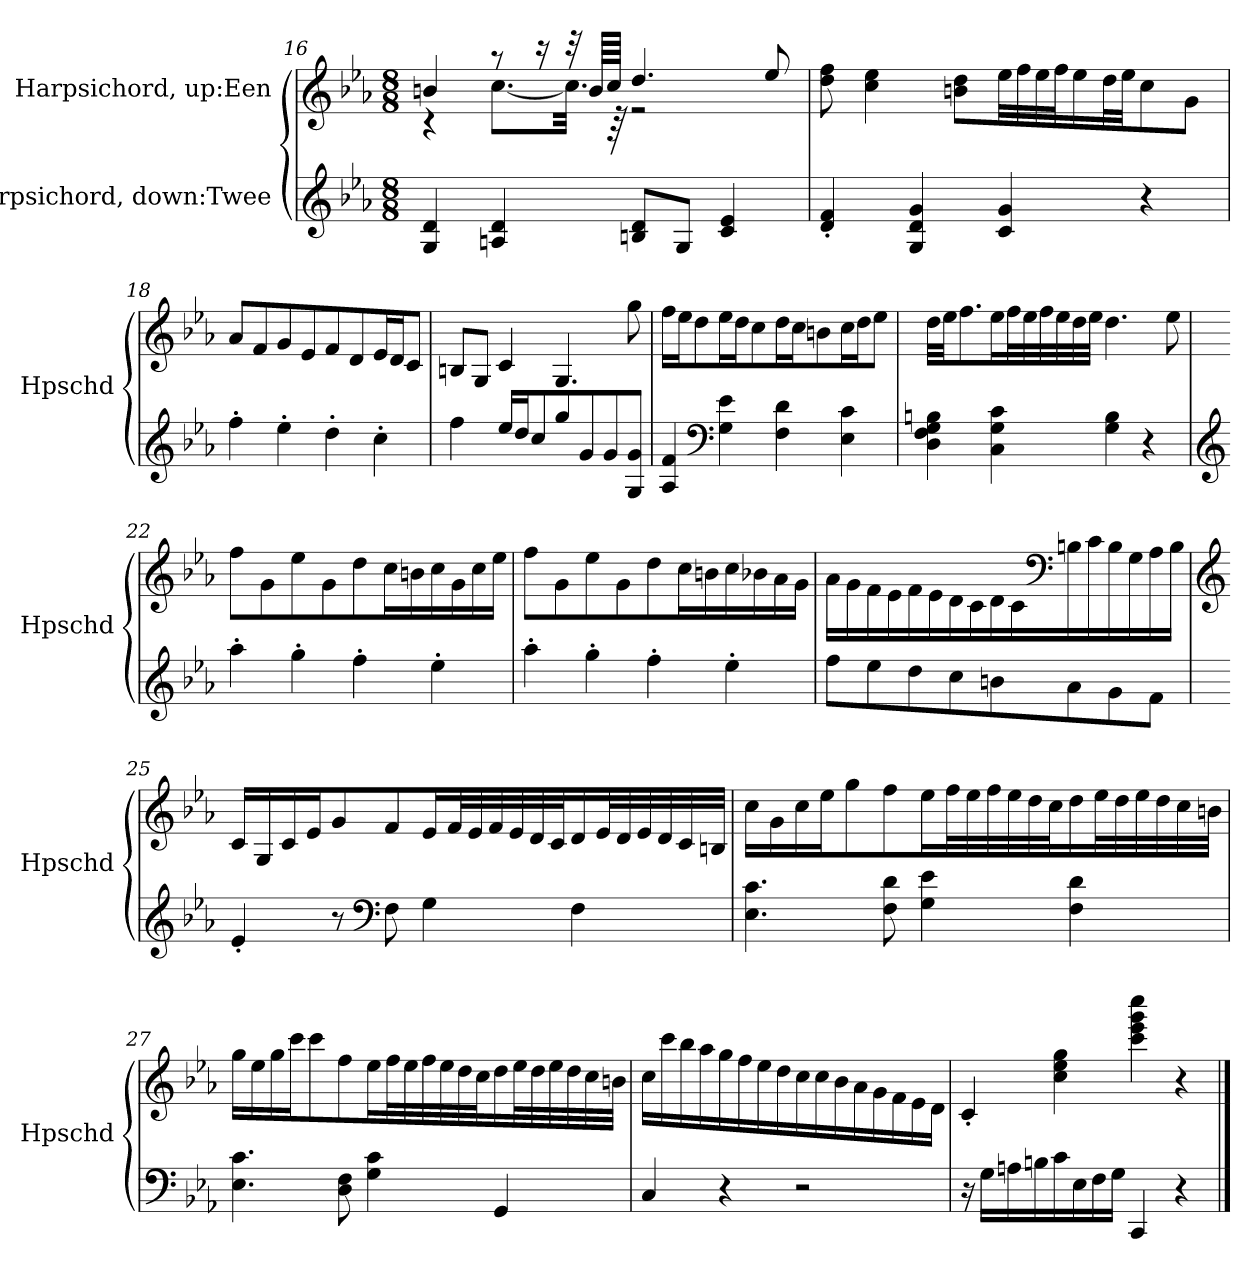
**kern	**kern
*part2	*part1
*staff2	*staff1
*I"Harpsichord, down:Twee	*I"Harpsichord, up:Een
*I'Hpschd	*I'Hpschd
!!LO:PB:g=z
*clefG2	*clefG2
*k[b-e-a-]	*k[b-e-a-]
*M8/8	*M8/8
=16	=16
*	*^
4G/ 4d/	4bn/	4r
4An/ 4d/	8r	[8.cc\L
.	16r	.
.	32r	32.cc\Jkk]
.	64b/LLLL	.
.	64cc/JJJJ	64r
8Bn/ 8d/L	4.dd/	2r
8G/J	.	.
4c/ 4e-/	.	.
.	8ee-/	.
*	*v	*v
=17	=17
4d/' 4f/'	8dd\ 8ff\
.	4cc\ 4ee-\
4G/ 4d/ 4g/	.
.	8bn\ 8dd\L
4c/ 4g/	32ee-\LL
.	32ff\
.	32ee-\
.	32ff\J
.	16ee-\
.	32dd\L
.	32ee-\JJ
4r	8cc\
.	8g\J
=18	=18
4ff'\	8a-/L
.	8f/
4ee-'\	8g/
.	8e-/
4dd'\	8f/
.	8d/
4cc'\	16e-/L
.	16d/J
.	8c/J
=19	=19
4ff\	8Bn/L
.	8G/J
16ee-/LL	4c/
16dd/J	.
8cc/	.
8gg/	4.G/
8g/	.
8g/	.
8G/ 8g/J	8gg\
!!LO:LB:g=z
=20	=20
4A-/ 4f/	16ff\LL
.	16ee-\J
.	8dd\
*clefF4	*
4G\ 4e-\	16ee-\L
.	16dd\J
.	8cc\
4F\ 4d\	16dd\L
.	16cc\J
.	8bn\
4E-\ 4c\	16cc\L
.	16dd\J
.	8ee-\J
=21	=21
4D\ 4F\ 4G\ 4Bn\	32dd\LLL
.	32ee-\JJ
.	8.ff\
4C\ 4G\ 4c\	16ee-\L
.	32ff\L
.	32ee-\
.	32ff\
.	32ee-\
.	32dd\
.	32ee-\JJJ
4G\ 4B\	4.dd\
4r	.
.	8ee-\
=22	=22
*clefG2	*
4aa-'\	8ff\L
.	8g\
4gg'\	8ee-\
.	8g\
4ff'\	8dd\
.	16cc\L
.	16bn\
4ee-'\	16cc\
.	16g\
.	16cc\
.	16ee-\JJ
!!LO:LB:g=z
=23	=23
4aa-'\	8ff\L
.	8g\
4gg'\	8ee-\
.	8g\
4ff'\	8dd\
.	16cc\L
.	16bn\
4ee-'\	16cc\
.	16b-X\
.	16a-\
.	16g\JJ
=24	=24
8ff\L	16a-\LL
.	16g\
8ee-\	16f\
.	16e-\
8dd\	16f\
.	16e-\
8cc\	16d\
.	16c\
8bn\	16d\
.	16c\
*	*clefF4
8a-\	16Bn\
.	16c\
8g\	16B\
.	16G\
8f\J	16A-\
.	16B\JJ
!!LO:LB:g=z
=25	=25
*	*clefG2
4e-'/	16c/LL
.	16G/
.	16c/
.	16e-/J
8r	8g/
*clefF4	*
8F\	8f/
4G\	16e-/L
.	32f/L
.	32e-/
.	32f/
.	32e-/
.	32d/
.	32c/J
4F\	16d/
.	32e-/L
.	32d/
.	32e-/
.	32d/
.	32c/
.	32Bn/JJJ
=26	=26
4.E-\ 4.c\	16cc\LL
.	16g\
.	16cc\
.	16ee-\J
.	8gg\
8F\ 8d\	8ff\
4G\ 4e-\	16ee-\L
.	32ff\L
.	32ee-\
.	32ff\
.	32ee-\
.	32dd\
.	32cc\J
4F\ 4d\	16dd\
.	32ee-\L
.	32dd\
.	32ee-\
.	32dd\
.	32cc\
.	32bn\JJJ
!!LO:LB:g=z
=27	=27
4.E-\ 4.c\	16gg\LL
.	16ee-\
.	16gg\
.	16ccc\J
.	8ccc\
8D\ 8F\	8ff\
4G\ 4c\	16ee-\L
.	32ff\L
.	32ee-\
.	32ff\
.	32ee-\
.	32dd\
.	32cc\J
4GG/	16dd\
.	32ee-\L
.	32dd\
.	32ee-\
.	32dd\
.	32cc\
.	32bn\JJJ
=28	=28
4C/	16cc\LL
.	16ccc\
.	16bb-\
.	16aa-\
4r	16gg\
.	16ff\
.	16ee-\
.	16dd\
2r	16cc\
.	16cc\
.	16b-\
.	16a-\
.	16g\
.	16f\
.	16e-\
.	16d\JJ
!!LO:LB:g=z
=29	=29
16r	4c'/
16G\LL	.
16An\	.
16Bn\	.
16c\	4cc\ 4ee-\ 4gg\
16E-\	.
16F\	.
16G\JJ	.
4CC/	4ccc\ 4eee-\ 4ggg\ 4cccc\
4r	4r
==	==
*-	*-
